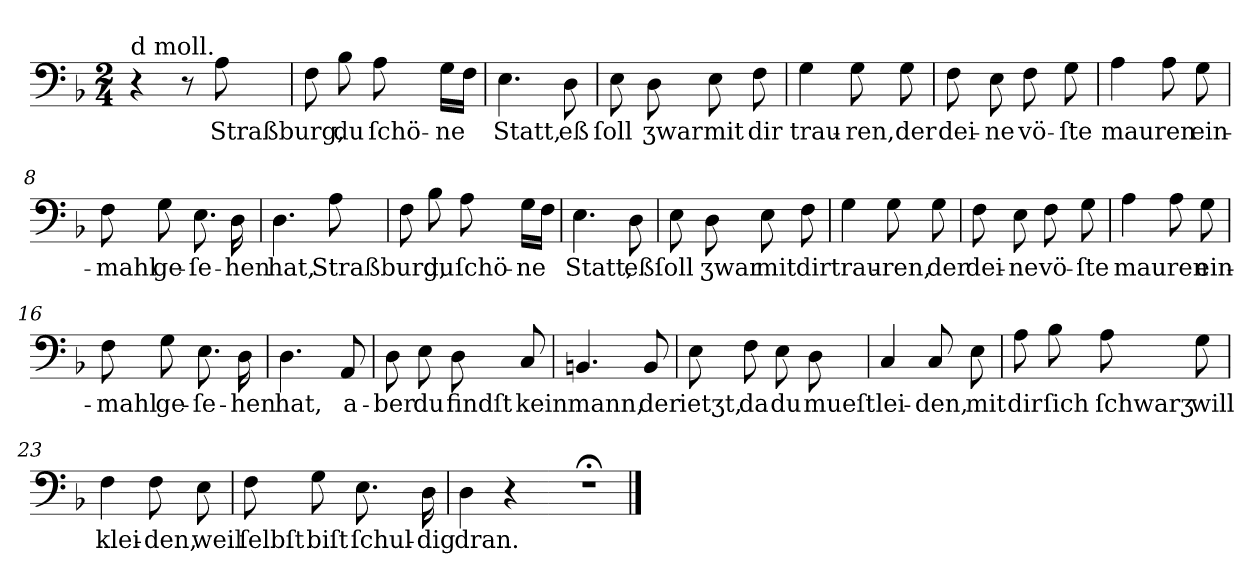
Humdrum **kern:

**kern	**text
*part1	*part1
*staff1	*staff1
*clefF4	*
*k[b-]	*
*d:	*
*M2/4	*
=1	=1
!LO:TX:a:t=d moll.	!
4r	.
8r	.
8A	Straßburg,
=2	=2
8F	.
8B-	du
8A	ſchö-
16GLL	-ne
16FJJ	.
=3	=3
4.E	Statt,
8D	eß
=4	=4
8E	ſoll
8D	ʒwar
8E	mit
8F	dir
=5	=5
4G	trau-
8G	-ren,
8G	der
=6	=6
8F	dei-
8E	-ne
8F	vö-
8G	-ſte
=7	=7
4A	mauren
8A	.
8G	ein-
=8	=8
8F	-mahl
8G	ge-
8.E	-ſe-
16D	-hen
=9	=9
4.D	hat,
8A	Straßburg,
=10	=10
8F	.
8B-	du
8A	ſchö-
16GLL	-ne
16FJJ	.
=11	=11
4.E	Statt,
8D	eß
=12	=12
8E	ſoll
8D	ʒwar
8E	mit
8F	dir
=13	=13
4G	trau-
8G	-ren,
8G	der
=14	=14
8F	dei-
8E	-ne
8F	vö-
8G	-ſte
=15	=15
4A	mauren
8A	.
8G	ein-
=16	=16
8F	-mahl
8G	ge-
8.E	-ſe-
16D	-hen
=17	=17
4.D	hat,
8AA	a-
=18	=18
8D	-ber
8E	du
8D	findſt
8C	kein
=19	=19
4.BBn	mann,
8BB	der
=20	=20
8E	ietʒt,
8F	da
8E	du
8D	mueſt
=21	=21
4C	lei-
8C	-den,
8E	mit
=22	=22
8A	dir
8B-	ſich
8A	ſchwarʒ
8G	will
=23	=23
4F	klei-
8F	-den,
8E	weil
=24	=24
8F	ſelbſt
8G	biſt
8.E	ſchul-
16D	-dig
=25	=25
4D	dran.
4r	.
=26-	=26-
2r;<	.
==	==
*-	*-
